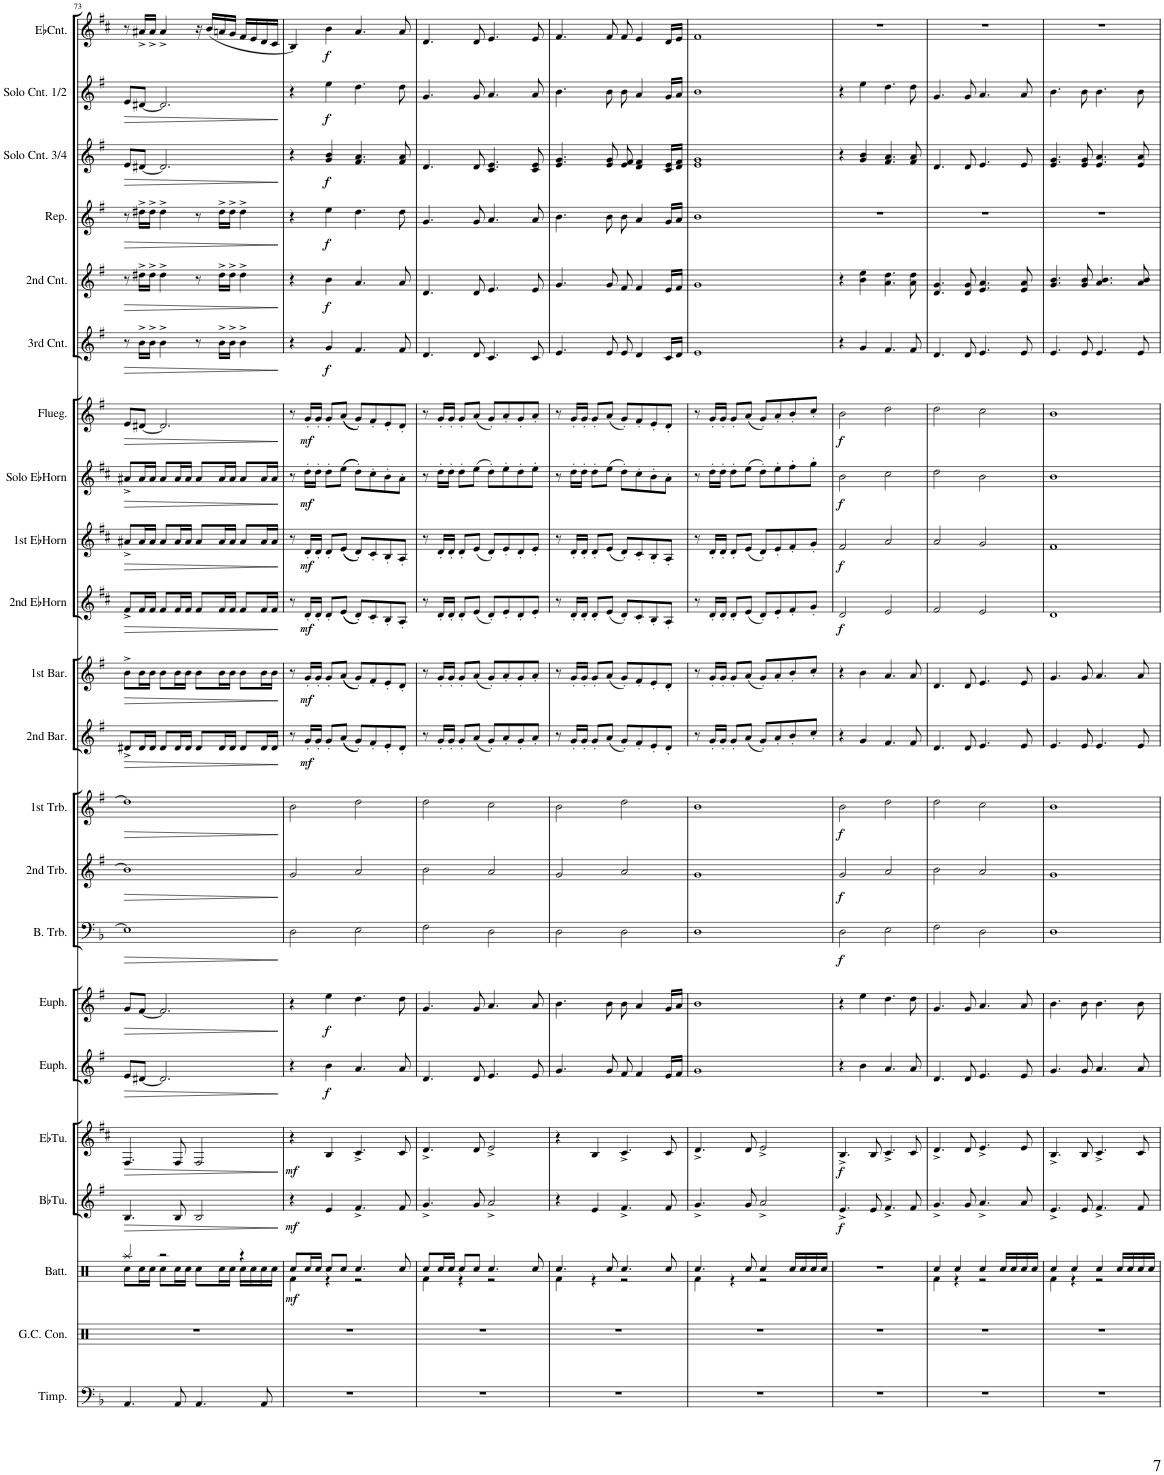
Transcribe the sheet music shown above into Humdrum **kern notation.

**kern	**kern	**kern	**dynam	**kern	**dynam	**kern	**dynam	**kern	**dynam	**kern	**dynam	**kern	**dynam	**kern	**dynam	**kern	**dynam	**kern	**dynam	**kern	**dynam	**kern	**dynam	**kern	**dynam	**kern	**dynam	**kern	**dynam	**kern	**dynam	**kern	**dynam	**kern	**dynam	**kern	**dynam	**kern	**dynam	**kern	**dynam
*part22	*part21	*part20	*part20	*part19	*part19	*part18	*part18	*part17	*part17	*part16	*part16	*part15	*part15	*part14	*part14	*part13	*part13	*part12	*part12	*part11	*part11	*part10	*part10	*part9	*part9	*part8	*part8	*part7	*part7	*part6	*part6	*part5	*part5	*part4	*part4	*part3	*part3	*part2	*part2	*part1	*part1
*staff22	*staff21	*staff20	*staff20	*staff19	*staff19	*staff18	*staff18	*staff17	*staff17	*staff16	*staff16	*staff15	*staff15	*staff14	*staff14	*staff13	*staff13	*staff12	*staff12	*staff11	*staff11	*staff10	*staff10	*staff9	*staff9	*staff8	*staff8	*staff7	*staff7	*staff6	*staff6	*staff5	*staff5	*staff4	*staff4	*staff3	*staff3	*staff2	*staff2	*staff1	*staff1
*I"Percu III (Timb.)	*I"Percu II	*I"Percu I (Batt.)	*	*I"BbTuba	*	*I"EbTuba	*	*I"Euphonium	*	*I"Euphonium	*	*I"Bass Trombone	*	*I"2nd Trombone	*	*I"1st Trombone	*	*I"2nd Baryton	*	*I"1st Baryton	*	*I"2nd EbHorn	*	*I"1st EbHorn	*	*I"Solo EbHorn	*	*I"Fluegelhorn	*	*I"3rd Cnt.	*	*I"2nd Cnt.	*	*I"Repiano	*	*I"Solo Cnt. 3/4	*	*I"Solo Cnt. 1/2	*	*I"EbCnt.	*
*	*	*I'Batt.	*	*I'BbTu.	*	*I'EbTu.	*	*I'Euph.	*	*I'Euph.	*	*I'B. Trb.	*	*I'2nd Trb.	*	*I'1st Trb.	*	*I'2nd Bar.	*	*I'1st Bar.	*	*I'2nd EbHorn	*	*I'1st EbHorn	*	*I'Solo EbHorn	*	*I'Flueg.	*	*I'3rd Cnt.	*	*I'2nd Cnt.	*	*I'Rep.	*	*I'Solo Cnt. 3/4	*	*I'Solo Cnt. 1/2	*	*I'EbCnt.	*
!!LO:PB:g=z
*clefF4	*clefX	*clefX	*	*clefG2	*	*clefG2	*	*clefG2	*	*clefG2	*	*clefF4	*	*clefG2	*	*clefG2	*	*clefG2	*	*clefG2	*	*clefG2	*	*clefG2	*	*clefG2	*	*clefG2	*	*clefG2	*	*clefG2	*	*clefG2	*	*clefG2	*	*clefG2	*	*clefG2	*
*	*Trd-7c-12	*	*	*Trd15c26	*	*Trd12c21	*	*Trd8c14	*	*Trd8c14	*	*	*	*Trd8c14	*	*Trd8c14	*	*Trd8c14	*	*Trd8c14	*	*Trd5c9	*	*Trd5c9	*	*Trd5c9	*	*Trd1c2	*	*Trd1c2	*	*Trd1c2	*	*Trd1c2	*	*Trd1c2	*	*Trd1c2	*	*Trd-2c-3	*
*k[b-]	*k[b-]	*k[]	*	*k[f#]	*	*k[f#c#]	*	*k[f#]	*	*k[f#]	*	*k[b-]	*	*k[f#]	*	*k[f#]	*	*k[f#]	*	*k[f#]	*	*k[f#c#]	*	*k[f#c#]	*	*k[f#c#]	*	*k[f#]	*	*k[f#]	*	*k[f#]	*	*k[f#]	*	*k[f#]	*	*k[f#]	*	*k[f#c#]	*
*M4/4	*M4/4	*M4/4	*	*M4/4	*	*M4/4	*	*M4/4	*	*M4/4	*	*M4/4	*	*M4/4	*	*M4/4	*	*M4/4	*	*M4/4	*	*M4/4	*	*M4/4	*	*M4/4	*	*M4/4	*	*M4/4	*	*M4/4	*	*M4/4	*	*M4/4	*	*M4/4	*	*M4/4	*
=73	=73	=73	=73	=73	=73	=73	=73	=73	=73	=73	=73	=73	=73	=73	=73	=73	=73	=73	=73	=73	=73	=73	=73	=73	=73	=73	=73	=73	=73	=73	=73	=73	=73	=73	=73	=73	=73	=73	=73	=73	=73
*	*	*^	*	*	*	*	*	*	*	*	*	*	*	*	*	*	*	*	*	*	*	*	*	*	*	*	*	*	*	*	*	*	*	*	*	*	*	*	*	*	*
!	!	!	!	!	!	!LO:HP:b	!	!LO:HP:b	!	!LO:HP:b	!	!LO:HP:b	!	!LO:HP:b	!	!LO:HP:b	!	!LO:HP:b	!	!LO:HP:b	!	!LO:HP:b	!	!LO:HP:b	!	!LO:HP:b	!	!LO:HP:b	!	!LO:HP:b	!	!LO:HP:b	!	!LO:HP:b	!	!LO:HP:b	!	!LO:HP:b	!	!LO:HP:b	!	!
4.AA/	1r	4Raa/	8Rcc\L	.	4.B/	>	4.F#/	>	8e/L	>	8g/L	>	1E]	>	1b]	>	1dd#]	>	8d#X^/L	>	8b^\L	>	8f#^/L	>	8a#X^/L	>	8a#X^/L	>	8e/L	>	8r	>	8r	>	8r	>	8e/L	>	8e/L	>	8r	.
.	.	.	16Rcc\L	.	.	.	.	.	[8d#X/J	.	[8f#/J	.	.	.	.	.	.	.	16d#/L	.	16b\L	.	16f#/L	.	16a#/L	.	16a#/L	.	[8d#X/J	.	16b^\LL	.	16dd#X^\LL	.	16dd#X^\LL	.	[8d#X/J	.	[8d#X/J	.	16a#X^/LL	.
.	.	.	16Rcc\JJ	.	.	.	.	.	.	.	.	.	.	.	.	.	.	.	16d#/JJ	.	16b\JJ	.	16f#/JJ	.	16a#/JJ	.	16a#/JJ	.	.	.	16b^\JJ	.	16dd#^\JJ	.	16dd#^\JJ	.	.	.	.	.	16a#^/JJ	.
.	.	2r	8Rcc\L	.	.	.	.	.	2.d#/]	.	2.f#/]	.	.	.	.	.	.	.	8d#/L	.	8b\L	.	8f#/L	.	8a#/L	.	8a#/L	.	2.d#/]	.	4b^\	.	4dd#^\	.	4dd#^\	.	2.d#/]	.	2.d#/]	.	4a#^/	.
8AA/	.	.	16Rcc\L	.	8B/	.	8F#/	.	.	.	.	.	.	.	.	.	.	.	16d#/L	.	16b\L	.	16f#/L	.	16a#/L	.	16a#/L	.	.	.	.	.	.	.	.	.	.	.	.	.	.	.
.	.	.	16Rcc\JJ	.	.	.	.	.	.	.	.	.	.	.	.	.	.	.	16d#/JJ	.	16b\JJ	.	16f#/JJ	.	16a#/JJ	.	16a#/JJ	.	.	.	.	.	.	.	.	.	.	.	.	.	.	.
4.AA/	.	.	8Rcc\L	.	2B/	.	2F#/	.	.	.	.	.	.	.	.	.	.	.	8d#/L	.	8b\L	.	8f#/L	.	8a#/L	.	8a#/L	.	.	.	8r	.	8r	.	8r	.	.	.	.	.	16r	.
.	.	.	.	.	.	.	.	.	.	.	.	.	.	.	.	.	.	.	.	.	.	.	.	.	.	.	.	.	.	.	.	.	.	.	.	.	.	.	.	.	(16b/LL	.
.	.	.	16Rcc\L	.	.	.	.	.	.	.	.	.	.	.	.	.	.	.	16d#/L	.	16b\L	.	16f#/L	.	16a#/L	.	16a#/L	.	.	.	16b^\LL	.	16dd#^\LL	.	16dd#^\LL	.	.	.	.	.	16an/	.
.	.	.	16Rcc\JJ	.	.	.	.	.	.	.	.	.	.	.	.	.	.	.	16d#/JJ	.	16b\JJ	.	16f#/JJ	.	16a#/JJ	.	16a#/JJ	.	.	.	16b^\JJ	.	16dd#^\JJ	.	16dd#^\JJ	.	.	.	.	.	16g/JJ	.
.	.	4r	16Rcc\LL	.	.	.	.	.	.	.	.	.	.	.	.	.	.	.	8d#/L	.	8b\L	.	8f#/L	.	8a#/L	.	8a#/L	.	.	.	4b^\	.	4dd#^\	.	4dd#^\	.	.	.	.	.	16f#/LL	.
.	.	.	16Rcc\	.	.	.	.	.	.	.	.	.	.	.	.	.	.	.	.	.	.	.	.	.	.	.	.	.	.	.	.	.	.	.	.	.	.	.	.	.	16e/	.
8AA/	.	.	16Rcc\	.	.	.	.	.	.	.	.	.	.	.	.	.	.	.	16d#/L	.	16b\L	.	16f#/L	.	16a#/L	.	16a#/L	.	.	.	.	.	.	.	.	.	.	.	.	.	16d/	.
.	.	.	16Rcc\JJ	.	.	.	.	.	.	.	.	.	.	.	.	.	.	.	16d#/JJ	.	16b\JJ	.	16f#/JJ	.	16a#/JJ	.	16a#/JJ	.	.	.	.	.	.	.	.	.	.	.	.	.	16c#/JJ	.
*	*	*v	*v	*	*	*	*	*	*	*	*	*	*	*	*	*	*	*	*	*	*	*	*	*	*	*	*	*	*	*	*	*	*	*	*	*	*	*	*	*	*	*
.	.	.	.	.	]	.	]	.	]	.	]	.	]	.	]	.	]	.	]	.	]	.	]	.	]	.	]	.	]	.	]	.	]	.	]	.	]	.	]	.	.
=74	=74	=74	=74	=74	=74	=74	=74	=74	=74	=74	=74	=74	=74	=74	=74	=74	=74	=74	=74	=74	=74	=74	=74	=74	=74	=74	=74	=74	=74	=74	=74	=74	=74	=74	=74	=74	=74	=74	=74	=74	=74
*	*	*^	*	*	*	*	*	*	*	*	*	*	*	*	*	*	*	*	*	*	*	*	*	*	*	*	*	*	*	*	*	*	*	*	*	*	*	*	*	*	*
!	!	!	!	!LO:DY:b	!	!LO:DY:b	!	!LO:DY:b	!	!	!	!	!	!	!	!	!	!	!	!	!	!	!	!	!	!	!	!	!	!	!	!	!	!	!	!	!	!	!	!	!	!
1r	1r	8Rcc/L	4Rf\	mf	4r	mf	4r	mf	4r	.	4r	.	2D\	.	2g/	.	2b\	.	8r	.	8r	.	8r	.	8r	.	8r	.	8r	.	4r	.	4r	.	4r	.	4r	.	4r	.	4B/)	.
!	!	!	!	!	!	!	!	!	!	!	!	!	!	!	!	!	!	!	!	!LO:DY:b	!	!LO:DY:b	!	!LO:DY:b	!	!LO:DY:b	!	!LO:DY:b	!	!LO:DY:b	!	!	!	!	!	!	!	!	!	!	!	!
.	.	16Rcc/L	.	.	.	.	.	.	.	.	.	.	.	.	.	.	.	.	16g'/LL	mf	16g'/LL	mf	16d'/LL	mf	16d'/LL	mf	16dd'\LL	mf	16g'/LL	mf	.	.	.	.	.	.	.	.	.	.	.	.
.	.	16Rcc/JJ	.	.	.	.	.	.	.	.	.	.	.	.	.	.	.	.	16g'/JJ	.	16g'/JJ	.	16d'/JJ	.	16d'/JJ	.	16dd'\JJ	.	16g'/JJ	.	.	.	.	.	.	.	.	.	.	.	.	.
!	!	!	!	!	!	!	!	!	!	!LO:DY:b	!	!LO:DY:b	!	!	!	!	!	!	!	!	!	!	!	!	!	!	!	!	!	!	!	!LO:DY:b	!	!LO:DY:b	!	!LO:DY:b	!	!LO:DY:b	!	!LO:DY:b	!	!LO:DY:b
.	.	8Rcc/L	4r	.	4e/	.	4B/	.	4b\	f	4ee\	f	.	.	.	.	.	.	8g'/L	.	8g'/L	.	8d'/L	.	8d'/L	.	8dd'\L	.	8g'/L	.	4g/	f	4b\	f	4ee\	f	4g/ 4b/	f	4ee\	f	4b\	f
.	.	8Rcc/J	.	.	.	.	.	.	.	.	.	.	.	.	.	.	.	.	((8a/J	.	((8a/J	.	((8e/J	.	((8e/J	.	((8ee\J	.	((8a/J	.	.	.	.	.	.	.	.	.	.	.	.	.
.	.	4.Rcc/	2r	.	4.f#^/	.	4.c#^/	.	4.a/	.	4.dd\	.	2E\	.	2a/	.	2dd\	.	8g'/L))	.	8g'/L))	.	8d'/L))	.	8d'/L))	.	8dd'\L))	.	8g'/L))	.	4.f#/	.	4.a/	.	4.dd\	.	4.f#/ 4.a/	.	4.dd\	.	4.a/	.
.	.	.	.	.	.	.	.	.	.	.	.	.	.	.	.	.	.	.	8f#'/	.	8f#'/	.	8c#'/	.	8c#'/	.	8cc#'\	.	8f#'/	.	.	.	.	.	.	.	.	.	.	.	.	.
.	.	.	.	.	.	.	.	.	.	.	.	.	.	.	.	.	.	.	8e'/	.	8e'/	.	8B'/	.	8B'/	.	8b'\	.	8e'/	.	.	.	.	.	.	.	.	.	.	.	.	.
.	.	8Rcc/	.	.	8f#/	.	8c#/	.	8a/	.	8dd\	.	.	.	.	.	.	.	8d'/J	.	8d'/J	.	8A'/J	.	8A'/J	.	8a'\J	.	8d'/J	.	8f#/	.	8a/	.	8dd\	.	8f#/ 8a/	.	8dd\	.	8a/	.
=75	=75	=75	=75	=75	=75	=75	=75	=75	=75	=75	=75	=75	=75	=75	=75	=75	=75	=75	=75	=75	=75	=75	=75	=75	=75	=75	=75	=75	=75	=75	=75	=75	=75	=75	=75	=75	=75	=75	=75	=75	=75	=75
1r	1r	8Rcc/L	4Rf\	.	4.g^/	.	4.d^/	.	4.d/	.	4.g/	.	2F\	.	2b\	.	2dd\	.	8r	.	8r	.	8r	.	8r	.	8r	.	8r	.	4.d/	.	4.d/	.	4.g/	.	4.d/	.	4.g/	.	4.d/	.
.	.	16Rcc/L	.	.	.	.	.	.	.	.	.	.	.	.	.	.	.	.	16g'/LL	.	16g'/LL	.	16d'/LL	.	16d'/LL	.	16dd'\LL	.	16g'/LL	.	.	.	.	.	.	.	.	.	.	.	.	.
.	.	16Rcc/JJ	.	.	.	.	.	.	.	.	.	.	.	.	.	.	.	.	16g'/JJ	.	16g'/JJ	.	16d'/JJ	.	16d'/JJ	.	16dd'\JJ	.	16g'/JJ	.	.	.	.	.	.	.	.	.	.	.	.	.
.	.	8Rcc/L	4r	.	.	.	.	.	.	.	.	.	.	.	.	.	.	.	8g'/L	.	8g'/L	.	8d'/L	.	8d'/L	.	8dd'\L	.	8g'/L	.	.	.	.	.	.	.	.	.	.	.	.	.
.	.	8Rcc/J	.	.	8g/	.	8d/	.	8d/	.	8g/	.	.	.	.	.	.	.	(8a/J	.	(8a/J	.	(8e/J	.	(8e/J	.	(8ee\J	.	(8a/J	.	8d/	.	8d/	.	8g/	.	8d/	.	8g/	.	8d/	.
.	.	4.Rcc/	2r	.	2a^/	.	2e^/	.	4.e/	.	4.a/	.	2D\	.	2a/	.	2cc\	.	8g'/L)	.	8g'/L)	.	8d'/L)	.	8d'/L)	.	8dd'\L)	.	8g'/L)	.	4.c/	.	4.e/	.	4.a/	.	4.c/ 4.e/	.	4.a/	.	4.e/	.
.	.	.	.	.	.	.	.	.	.	.	.	.	.	.	.	.	.	.	8a'/	.	8a'/	.	8e'/	.	8e'/	.	8ee'\	.	8a'/	.	.	.	.	.	.	.	.	.	.	.	.	.
.	.	.	.	.	.	.	.	.	.	.	.	.	.	.	.	.	.	.	8g'/	.	8g'/	.	8d'/	.	8d'/	.	8dd'\	.	8g'/	.	.	.	.	.	.	.	.	.	.	.	.	.
.	.	8Rcc/	.	.	.	.	.	.	8e/	.	8a/	.	.	.	.	.	.	.	8a'/J	.	8a'/J	.	8e'/J	.	8e'/J	.	8ee'\J	.	8a'/J	.	8c/	.	8e/	.	8a/	.	8c/ 8e/	.	8a/	.	8e/	.
=76	=76	=76	=76	=76	=76	=76	=76	=76	=76	=76	=76	=76	=76	=76	=76	=76	=76	=76	=76	=76	=76	=76	=76	=76	=76	=76	=76	=76	=76	=76	=76	=76	=76	=76	=76	=76	=76	=76	=76	=76	=76	=76
1r	1r	4.Rcc/	4Rf\	.	4r	.	4r	.	4.g/	.	4.b\	.	2D\	.	2g/	.	2b\	.	8r	.	8r	.	8r	.	8r	.	8r	.	8r	.	4.e/	.	4.g/	.	4.b\	.	4.e/ 4.g/	.	4.b\	.	4.f#/	.
.	.	.	.	.	.	.	.	.	.	.	.	.	.	.	.	.	.	.	16g'/LL	.	16g'/LL	.	16d'/LL	.	16d'/LL	.	16dd'\LL	.	16g'/LL	.	.	.	.	.	.	.	.	.	.	.	.	.
.	.	.	.	.	.	.	.	.	.	.	.	.	.	.	.	.	.	.	16g'/JJ	.	16g'/JJ	.	16d'/JJ	.	16d'/JJ	.	16dd'\JJ	.	16g'/JJ	.	.	.	.	.	.	.	.	.	.	.	.	.
.	.	.	4r	.	4e/	.	4B/	.	.	.	.	.	.	.	.	.	.	.	8g'/L	.	8g'/L	.	8d'/L	.	8d'/L	.	8dd'\L	.	8g'/L	.	.	.	.	.	.	.	.	.	.	.	.	.
.	.	8Rcc/	.	.	.	.	.	.	8g/	.	8b\	.	.	.	.	.	.	.	(8a/J	.	(8a/J	.	(8e/J	.	(8e/J	.	(8ee\J	.	(8a/J	.	8e/	.	8g/	.	8b\	.	8e/ 8g/	.	8b\	.	8f#/	.
.	.	4.Rcc/	2r	.	4.f#^/	.	4.c#^/	.	8f#/	.	8b\	.	2D\	.	2a/	.	2dd\	.	8g'/L)	.	8g'/L)	.	8d'/L)	.	8d'/L)	.	8dd'\L)	.	8g'/L)	.	8e/	.	8f#/	.	8b\	.	8e/ 8f#/	.	8b\	.	8f#/	.
.	.	.	.	.	.	.	.	.	4f#/	.	4a/	.	.	.	.	.	.	.	8f#'/	.	8f#'/	.	8c#'/	.	8c#'/	.	8cc#'\	.	8f#'/	.	4d/	.	4f#/	.	4a/	.	4d/ 4f#/	.	4a/	.	4e/	.
.	.	.	.	.	.	.	.	.	.	.	.	.	.	.	.	.	.	.	8e'/	.	8e'/	.	8B'/	.	8B'/	.	8b'\	.	8e'/	.	.	.	.	.	.	.	.	.	.	.	.	.
.	.	8Rcc/	.	.	8f#/	.	8c#/	.	16e/LL	.	16g/LL	.	.	.	.	.	.	.	8d'/J	.	8d'/J	.	8A'/J	.	8A'/J	.	8a'\J	.	8d'/J	.	16c/LL	.	16e/LL	.	16g/LL	.	16c/ 16e/LL	.	16g/LL	.	16d/LL	.
.	.	.	.	.	.	.	.	.	16f#/JJ	.	16a/JJ	.	.	.	.	.	.	.	.	.	.	.	.	.	.	.	.	.	.	.	16d/JJ	.	16f#/JJ	.	16a/JJ	.	16d/ 16f#/JJ	.	16a/JJ	.	16e/JJ	.
=77	=77	=77	=77	=77	=77	=77	=77	=77	=77	=77	=77	=77	=77	=77	=77	=77	=77	=77	=77	=77	=77	=77	=77	=77	=77	=77	=77	=77	=77	=77	=77	=77	=77	=77	=77	=77	=77	=77	=77	=77	=77	=77
1r	1r	4.Rcc/	4Rf\	.	4.g^/	.	4.d^/	.	1g	.	1b	.	1D	.	1g	.	1b	.	8r	.	8r	.	8r	.	8r	.	8r	.	8r	.	1e	.	1g	.	1b	.	1e 1g	.	1b	.	1f#	.
.	.	.	.	.	.	.	.	.	.	.	.	.	.	.	.	.	.	.	16g'/LL	.	16g'/LL	.	16d'/LL	.	16d'/LL	.	16dd'\LL	.	16g'/LL	.	.	.	.	.	.	.	.	.	.	.	.	.
.	.	.	.	.	.	.	.	.	.	.	.	.	.	.	.	.	.	.	16g'/JJ	.	16g'/JJ	.	16d'/JJ	.	16d'/JJ	.	16dd'\JJ	.	16g'/JJ	.	.	.	.	.	.	.	.	.	.	.	.	.
.	.	.	4r	.	.	.	.	.	.	.	.	.	.	.	.	.	.	.	8g'/L	.	8g'/L	.	8d'/L	.	8d'/L	.	8dd'\L	.	8g'/L	.	.	.	.	.	.	.	.	.	.	.	.	.
.	.	8Rcc/	.	.	8g/	.	8d/	.	.	.	.	.	.	.	.	.	.	.	(8a/J	.	(8a/J	.	(8e/J	.	(8e/J	.	(8ee\J	.	(8a/J	.	.	.	.	.	.	.	.	.	.	.	.	.
.	.	4Rcc/	2r	.	2a^/	.	2e^/	.	.	.	.	.	.	.	.	.	.	.	8g'/L)	.	8g'/L)	.	8d'/L)	.	8d'/L)	.	8dd'\L)	.	8g'/L)	.	.	.	.	.	.	.	.	.	.	.	.	.
.	.	.	.	.	.	.	.	.	.	.	.	.	.	.	.	.	.	.	8a'/	.	8a'/	.	8e'/	.	8e'/	.	8ee'\	.	8a'/	.	.	.	.	.	.	.	.	.	.	.	.	.
.	.	16Rcc/LL	.	.	.	.	.	.	.	.	.	.	.	.	.	.	.	.	8b'/	.	8b'/	.	8f#'/	.	8f#'/	.	8ff#'\	.	8b'/	.	.	.	.	.	.	.	.	.	.	.	.	.
.	.	16Rcc/	.	.	.	.	.	.	.	.	.	.	.	.	.	.	.	.	.	.	.	.	.	.	.	.	.	.	.	.	.	.	.	.	.	.	.	.	.	.	.	.
.	.	16Rcc/	.	.	.	.	.	.	.	.	.	.	.	.	.	.	.	.	8cc'/J	.	8cc'/J	.	8g'/J	.	8g'/J	.	8gg'\J	.	8cc'/J	.	.	.	.	.	.	.	.	.	.	.	.	.
.	.	16Rcc/JJ	.	.	.	.	.	.	.	.	.	.	.	.	.	.	.	.	.	.	.	.	.	.	.	.	.	.	.	.	.	.	.	.	.	.	.	.	.	.	.	.
*	*	*v	*v	*	*	*	*	*	*	*	*	*	*	*	*	*	*	*	*	*	*	*	*	*	*	*	*	*	*	*	*	*	*	*	*	*	*	*	*	*	*	*
=78	=78	=78	=78	=78	=78	=78	=78	=78	=78	=78	=78	=78	=78	=78	=78	=78	=78	=78	=78	=78	=78	=78	=78	=78	=78	=78	=78	=78	=78	=78	=78	=78	=78	=78	=78	=78	=78	=78	=78	=78	=78
!	!	!	!	!	!LO:DY:b	!	!LO:DY:b	!	!	!	!	!	!LO:DY:b	!	!LO:DY:b	!	!LO:DY:b	!	!	!	!	!	!LO:DY:b	!	!LO:DY:b	!	!LO:DY:b	!	!LO:DY:b	!	!	!	!	!	!	!	!	!	!	!	!
1r	1r	1r	.	4.e^/	f	4.B^/	f	4r	.	4r	.	2D\	f	2g/	f	2b\	f	4r	.	4r	.	2d/	f	2f#/	f	2b\	f	2b\	f	4r	.	4r	.	1r	.	4r	.	4r	.	1r	.
.	.	.	.	.	.	.	.	4b\	.	4ee\	.	.	.	.	.	.	.	4g/	.	4b\	.	.	.	.	.	.	.	.	.	4g/	.	4b\ 4ee\	.	.	.	4g/ 4b/	.	4ee\	.	.	.
.	.	.	.	8e/	.	8B/	.	.	.	.	.	.	.	.	.	.	.	.	.	.	.	.	.	.	.	.	.	.	.	.	.	.	.	.	.	.	.	.	.	.	.
.	.	.	.	4.f#^/	.	4.c#^/	.	4.a/	.	4.dd\	.	2E\	.	2a/	.	2dd\	.	4.f#/	.	4.a/	.	2e/	.	2a/	.	2cc#\	.	2dd\	.	4.f#/	.	4.a\ 4.dd\	.	.	.	4.f#/ 4.a/	.	4.dd\	.	.	.
.	.	.	.	8f#/	.	8c#/	.	8a/	.	8dd\	.	.	.	.	.	.	.	8f#/	.	8a/	.	.	.	.	.	.	.	.	.	8f#/	.	8a\ 8dd\	.	.	.	8f#/ 8a/	.	8dd\	.	.	.
=79	=79	=79	=79	=79	=79	=79	=79	=79	=79	=79	=79	=79	=79	=79	=79	=79	=79	=79	=79	=79	=79	=79	=79	=79	=79	=79	=79	=79	=79	=79	=79	=79	=79	=79	=79	=79	=79	=79	=79	=79	=79
*	*	*^	*	*	*	*	*	*	*	*	*	*	*	*	*	*	*	*	*	*	*	*	*	*	*	*	*	*	*	*	*	*	*	*	*	*	*	*	*	*	*
1r	1r	4Rcc/	4Rf\	.	4.g^/	.	4.d^/	.	4.d/	.	4.g/	.	2F\	.	2b\	.	2dd\	.	4.d/	.	4.d/	.	2f#/	.	2a/	.	2dd\	.	2dd\	.	4.d/	.	4.d/ 4.g/	.	1r	.	4.d/	.	4.g/	.	1r	.
.	.	4Rcc/	4r	.	.	.	.	.	.	.	.	.	.	.	.	.	.	.	.	.	.	.	.	.	.	.	.	.	.	.	.	.	.	.	.	.	.	.	.	.	.	.
.	.	.	.	.	8g/	.	8d/	.	8d/	.	8g/	.	.	.	.	.	.	.	8d/	.	8d/	.	.	.	.	.	.	.	.	.	8d/	.	8d/ 8g/	.	.	.	8d/	.	8g/	.	.	.
.	.	4Rcc/	2r	.	4.a^/	.	4.e^/	.	4.e/	.	4.a/	.	2D\	.	2a/	.	2cc\	.	4.e/	.	4.e/	.	2e/	.	2g/	.	2b\	.	2cc\	.	4.e/	.	4.e/ 4.a/	.	.	.	4.e/	.	4.a/	.	.	.
.	.	16Rcc/LL	.	.	.	.	.	.	.	.	.	.	.	.	.	.	.	.	.	.	.	.	.	.	.	.	.	.	.	.	.	.	.	.	.	.	.	.	.	.	.	.
.	.	16Rcc/	.	.	.	.	.	.	.	.	.	.	.	.	.	.	.	.	.	.	.	.	.	.	.	.	.	.	.	.	.	.	.	.	.	.	.	.	.	.	.	.
.	.	16Rcc/	.	.	8a/	.	8e/	.	8e/	.	8a/	.	.	.	.	.	.	.	8e/	.	8e/	.	.	.	.	.	.	.	.	.	8e/	.	8e/ 8a/	.	.	.	8e/	.	8a/	.	.	.
.	.	16Rcc/JJ	.	.	.	.	.	.	.	.	.	.	.	.	.	.	.	.	.	.	.	.	.	.	.	.	.	.	.	.	.	.	.	.	.	.	.	.	.	.	.	.
=80	=80	=80	=80	=80	=80	=80	=80	=80	=80	=80	=80	=80	=80	=80	=80	=80	=80	=80	=80	=80	=80	=80	=80	=80	=80	=80	=80	=80	=80	=80	=80	=80	=80	=80	=80	=80	=80	=80	=80	=80	=80	=80
1r	1r	4Rcc/	4Rf\	.	4.e^/	.	4.B^/	.	4.g/	.	4.b\	.	1D	.	1g	.	1b	.	4.e/	.	4.g/	.	1d	.	1f#	.	1b	.	1b	.	4.e/	.	4.g/ 4.b/	.	1r	.	4.e/ 4.g/	.	4.b\	.	1r	.
.	.	4Rcc/	4r	.	.	.	.	.	.	.	.	.	.	.	.	.	.	.	.	.	.	.	.	.	.	.	.	.	.	.	.	.	.	.	.	.	.	.	.	.	.	.
.	.	.	.	.	8e/	.	8B/	.	8g/	.	8b\	.	.	.	.	.	.	.	8e/	.	8g/	.	.	.	.	.	.	.	.	.	8e/	.	8g/ 8b/	.	.	.	8e/ 8g/	.	8b\	.	.	.
.	.	4Rcc/	2r	.	4.f#^/	.	4.c#^/	.	4.a/	.	4.b\	.	.	.	.	.	.	.	4.e/	.	4.a/	.	.	.	.	.	.	.	.	.	4.e/	.	4.a/ 4.b/	.	.	.	4.e/ 4.a/	.	4.b\	.	.	.
.	.	16Rcc/LL	.	.	.	.	.	.	.	.	.	.	.	.	.	.	.	.	.	.	.	.	.	.	.	.	.	.	.	.	.	.	.	.	.	.	.	.	.	.	.	.
.	.	16Rcc/	.	.	.	.	.	.	.	.	.	.	.	.	.	.	.	.	.	.	.	.	.	.	.	.	.	.	.	.	.	.	.	.	.	.	.	.	.	.	.	.
.	.	16Rcc/	.	.	8f#/	.	8c#/	.	8a/	.	8b\	.	.	.	.	.	.	.	8e/	.	8a/	.	.	.	.	.	.	.	.	.	8e/	.	8a/ 8b/	.	.	.	8e/ 8a/	.	8b\	.	.	.
.	.	16Rcc/JJ	.	.	.	.	.	.	.	.	.	.	.	.	.	.	.	.	.	.	.	.	.	.	.	.	.	.	.	.	.	.	.	.	.	.	.	.	.	.	.	.
*	*	*v	*v	*	*	*	*	*	*	*	*	*	*	*	*	*	*	*	*	*	*	*	*	*	*	*	*	*	*	*	*	*	*	*	*	*	*	*	*	*	*	*
=	=	=	=	=	=	=	=	=	=	=	=	=	=	=	=	=	=	=	=	=	=	=	=	=	=	=	=	=	=	=	=	=	=	=	=	=	=	=	=	=	=
*-	*-	*-	*-	*-	*-	*-	*-	*-	*-	*-	*-	*-	*-	*-	*-	*-	*-	*-	*-	*-	*-	*-	*-	*-	*-	*-	*-	*-	*-	*-	*-	*-	*-	*-	*-	*-	*-	*-	*-	*-	*-
